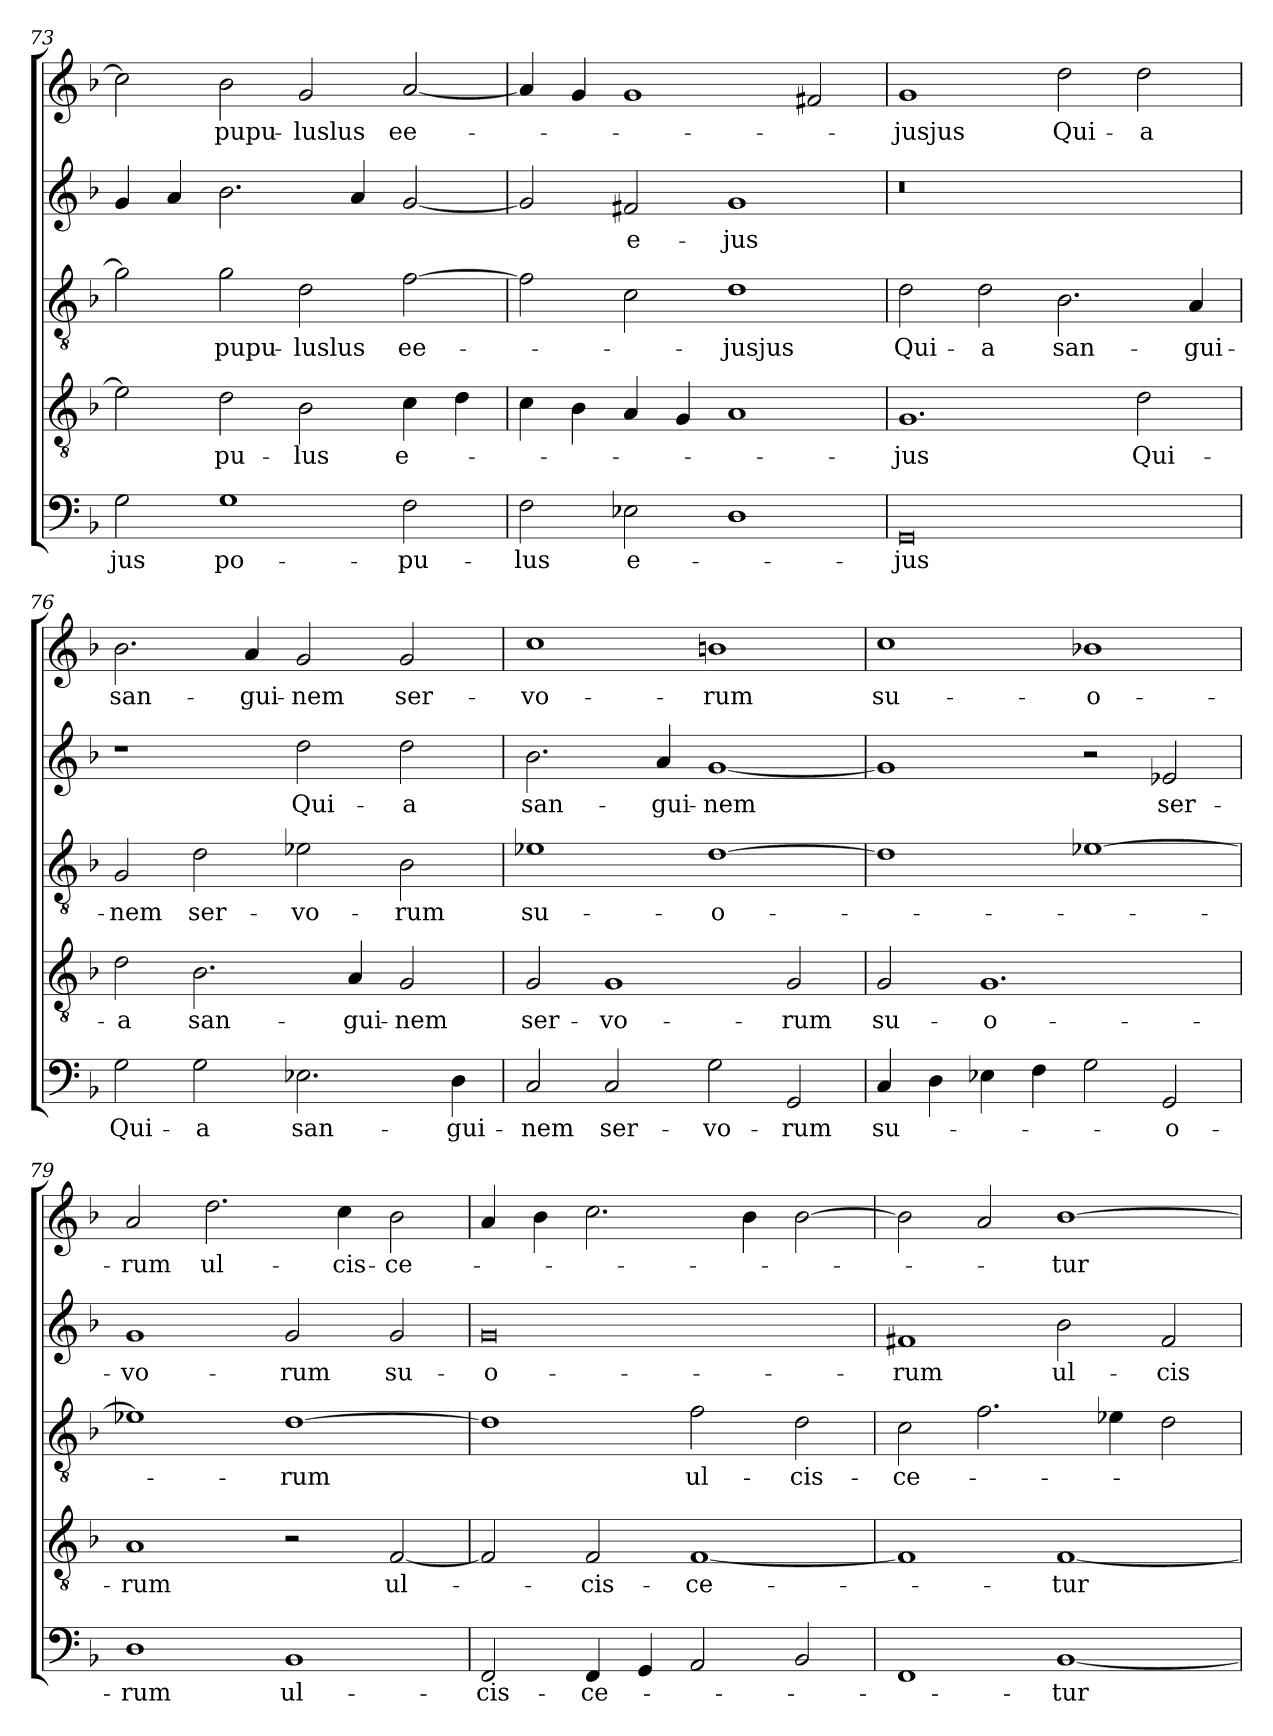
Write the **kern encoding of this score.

**kern	**text	**kern	**text	**kern	**text	**kern	**text	**kern	**text
*part5	*part5	*part4	*part4	*part3	*part3	*part2	*part2	*part1	*part1
*staff5	*staff5	*staff4	*staff4	*staff3	*staff3	*staff2	*staff2	*staff1	*staff1
*clefF4	*	*clefGv2	*	*clefGv2	*	*clefG2	*	*clefG2	*
*k[b-]	*	*k[b-]	*	*k[b-]	*	*k[b-]	*	*k[b-]	*
=73	=73	=73	=73	=73	=73	=73	=73	=73	=73
2G	-jus	2e-]	.	2g]	.	4g	.	2cc]	.
.	.	.	.	.	.	4a	.	.	.
1G	po-	2d	-pu-	2g	-pupu-	2.b-	.	2b-	-pupu-
.	.	2B-	-lus	2d	-luslus	.	.	2g	-luslus
.	.	.	.	.	.	4a	.	.	.
2F	-pu-	4c	e-	[2f	ee-	[2g	.	[2a	ee-
.	.	4d	.	.	.	.	.	.	.
!!LO:LB:g=z
=74	=74	=74	=74	=74	=74	=74	=74	=74	=74
2F	-lus	4c	.	2f]	.	2g]	.	4a]	.
.	.	4B-	.	.	.	.	.	4g	.
2E-X	e-	4A	.	2c	.	2f#X	e-	1g	.
.	.	4G	.	.	.	.	.	.	.
1D	.	1A	.	1d	-jusjus	1g	-jus	.	.
.	.	.	.	.	.	.	.	2f#X	.
=75	=75	=75	=75	=75	=75	=75	=75	=75	=75
0GG	-jus	1.G	-jus	2d	Qui-	0r	.	1g	-jusjus
.	.	.	.	2d	-a	.	.	.	.
.	.	.	.	2.B-	san-	.	.	2dd	Qui-
.	.	2d	Qui-	.	.	.	.	2dd	-a
.	.	.	.	4A	-gui-	.	.	.	.
=76	=76	=76	=76	=76	=76	=76	=76	=76	=76
2G	Qui-	2d	-a	2G	-nem	1r	.	2.b-	san-
2G	-a	2.B-	san-	2d	ser-	.	.	.	.
.	.	.	.	.	.	.	.	4a	-gui-
2.E-X	san-	.	.	2e-X	-vo-	2dd	Qui-	2g	-nem
.	.	4A	-gui-	.	.	.	.	.	.
.	.	2G	-nem	2B-	-rum	2dd	-a	2g	ser-
4D	-gui-	.	.	.	.	.	.	.	.
=77	=77	=77	=77	=77	=77	=77	=77	=77	=77
2C	-nem	2G	ser-	1e-X	su-	2.b-	san-	1cc	-vo-
2C	ser-	1G	-vo-	.	.	.	.	.	.
.	.	.	.	.	.	4a	-gui-	.	.
2G	-vo-	.	.	[1d	-o-	[1g	-nem	1bn	-rum
2GG	-rum	2G	-rum	.	.	.	.	.	.
!!LO:PB:g=z
=78	=78	=78	=78	=78	=78	=78	=78	=78	=78
4C	su-	2G	su-	1d]	.	1g]	.	1cc	su-
4D	.	.	.	.	.	.	.	.	.
4E-X	.	1.G	-o-	.	.	.	.	.	.
4F	.	.	.	.	.	.	.	.	.
2G	.	.	.	[1e-X	.	2r	.	1b-X	-o-
2GG	-o-	.	.	.	.	2e-X	ser-	.	.
=79	=79	=79	=79	=79	=79	=79	=79	=79	=79
1D	-rum	1A	-rum	1e-X]	.	1g	-vo-	2a	-rum
.	.	.	.	.	.	.	.	2.dd	ul-
1BB-	ul-	2r	.	[1d	-rum	2g	-rum	.	.
.	.	.	.	.	.	.	.	4cc	-cis-
.	.	[2F	ul-	.	.	2g	su-	2b-	-ce-
=80	=80	=80	=80	=80	=80	=80	=80	=80	=80
2FF	-cis-	2F]	.	1d]	.	0g	-o-	4a	.
.	.	.	.	.	.	.	.	4b-	.
4FF	-ce-	2F	-cis-	.	.	.	.	2.cc	.
4GG	.	.	.	.	.	.	.	.	.
2AA	.	[1F	-ce-	2f	ul-	.	.	.	.
.	.	.	.	.	.	.	.	4b-	.
2BB-	.	.	.	2d	-cis-	.	.	[2b-	.
=81	=81	=81	=81	=81	=81	=81	=81	=81	=81
1FF	.	1F]	.	2c	-ce-	1f#X	-rum	2b-]	.
.	.	.	.	2.f	.	.	.	2a	.
[1BB-	-tur	[1F	-tur	.	.	2b-	ul-	[1b-	-tur
.	.	.	.	4e-X	.	.	.	.	.
.	.	.	.	2d	.	2f#	-cis-	.	.
=	=	=	=	=	=	=	=	=	=
*-	*-	*-	*-	*-	*-	*-	*-	*-	*-
